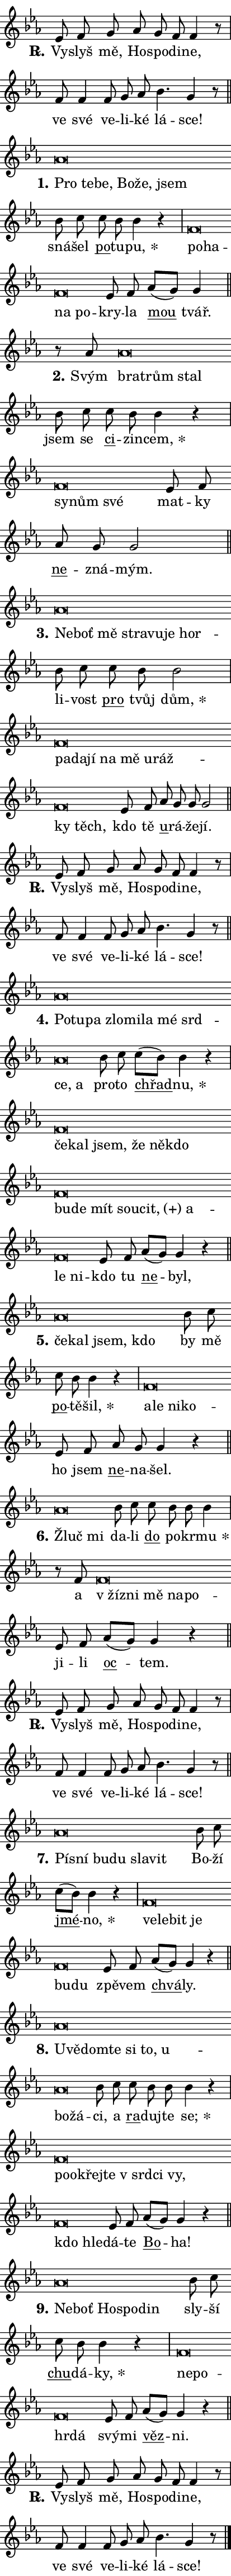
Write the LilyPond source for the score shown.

\version "2.22.1"
\header { tagline = "" }
\paper {
  indent = 0\cm
  top-margin = 0\cm
  right-margin = 0\cm
  bottom-margin = 0\cm
  left-margin = 0\cm
  paper-width = 7\cm
  page-breaking = #ly:one-page-breaking
  system-system-spacing.basic-distance = #11
  score-system-spacing.basic-distance = #11.3
  ragged-last = ##f
}


%% Author: Thomas Morley
%% https://lists.gnu.org/archive/html/lilypond-user/2020-05/msg00002.html
#(define (line-position grob)
"Returns position of @var[grob} in current system:
   @code{'start}, if at first time-step
   @code{'end}, if at last time-step
   @code{'middle} otherwise
"
  (let* ((col (ly:item-get-column grob))
         (ln (ly:grob-object col 'left-neighbor))
         (rn (ly:grob-object col 'right-neighbor))
         (col-to-check-left (if (ly:grob? ln) ln col))
         (col-to-check-right (if (ly:grob? rn) rn col))
         (break-dir-left
           (and
             (ly:grob-property col-to-check-left 'non-musical #f)
             (ly:item-break-dir col-to-check-left)))
         (break-dir-right
           (and
             (ly:grob-property col-to-check-right 'non-musical #f)
             (ly:item-break-dir col-to-check-right))))
        (cond ((eqv? 1 break-dir-left) 'start)
              ((eqv? -1 break-dir-right) 'end)
              (else 'middle))))

#(define (tranparent-at-line-position vctor)
  (lambda (grob)
  "Relying on @code{line-position} select the relevant enry from @var{vctor}.
Used to determine transparency,"
    (case (line-position grob)
      ((end) (not (vector-ref vctor 0)))
      ((middle) (not (vector-ref vctor 1)))
      ((start) (not (vector-ref vctor 2))))))

noteHeadBreakVisibility =
#(define-music-function (break-visibility)(vector?)
"Makes @code{NoteHead}s transparent relying on @var{break-visibility}"
#{
  \override NoteHead.transparent =
    #(tranparent-at-line-position break-visibility)
#})

#(define delete-ledgers-for-transparent-note-heads
  (lambda (grob)
    "Reads whether a @code{NoteHead} is transparent.
If so this @code{NoteHead} is removed from @code{'note-heads} from
@var{grob}, which is supposed to be @code{LedgerLineSpanner}.
As a result ledgers are not printed for this @code{NoteHead}"
    (let* ((nhds-array (ly:grob-object grob 'note-heads))
           (nhds-list
             (if (ly:grob-array? nhds-array)
                 (ly:grob-array->list nhds-array)
                 '()))
           ;; Relies on the transparent-property being done before
           ;; Staff.LedgerLineSpanner.after-line-breaking is executed.
           ;; This is fragile ...
           (to-keep
             (remove
               (lambda (nhd)
                 (ly:grob-property nhd 'transparent #f))
               nhds-list)))
      ;; TODO find a better method to iterate over grob-arrays, similiar
      ;; to filter/remove etc for lists
      ;; For now rebuilt from scratch
      (set! (ly:grob-object grob 'note-heads)  '())
      (for-each
        (lambda (nhd)
          (ly:pointer-group-interface::add-grob grob 'note-heads nhd))
        to-keep))))

hideNotes = {
  \noteHeadBreakVisibility #begin-of-line-visible
}
unHideNotes = {
  \noteHeadBreakVisibility #all-visible
}

% work-around for resetting accidentals
% https://lilypond.org/doc/v2.23/Documentation/notation/displaying-rhythms#unmetered-music
cadenzaMeasure = {
  \cadenzaOff
  \partial 1024 s1024
  \cadenzaOn
}

#(define-markup-command (accent layout props text) (markup?)
  "Underline accented syllable"
  (interpret-markup layout props
    #{\markup \override #'(offset . 4.3) \underline { #text }#}))

responsum = \markup \concat {
  "R" \hspace #-1.05 \path #0.1 #'((moveto 0 0.07) (lineto 0.9 0.8)) \hspace #0.05 "."
}

\layout {
    \context {
        \Staff
        \remove "Time_signature_engraver"
        \override LedgerLineSpanner.after-line-breaking = #delete-ledgers-for-transparent-note-heads
    }
    \context {
        \Voice {
            \override NoteHead.output-attributes = #'((class . "notehead"))
            \override Hairpin.height = #0.55
        }
    }
    \context {
        \Lyrics {
            \override StanzaNumber.output-attributes = #'((class . "stanzanumber"))
            \override LyricSpace.minimum-distance = #0.9
            \override LyricText.font-name = #"TeX Gyre Schola"
            \override LyricText.font-size = 1
            \override StanzaNumber.font-name = #"TeX Gyre Schola Bold"
            \override StanzaNumber.font-size = 1
        }
    }
}

% magnetic-lyrics.ily
%
%   written by
%     Jean Abou Samra <jean@abou-samra.fr>
%     Werner Lemberg <wl@gnu.org>
%
%   adapted by
%     Jiri Hon <jiri.hon@gmail.com>
%
% Version 2022-Apr-15

% https://www.mail-archive.com/lilypond-user@gnu.org/msg149350.html

#(define (Left_hyphen_pointer_engraver context)
   "Collect syllable-hyphen-syllable occurrences in lyrics and store
them in properties.  This engraver only looks to the left.  For
example, if the lyrics input is @code{foo -- bar}, it does the
following.

@itemize @bullet
@item
Set the @code{text} property of the @code{LyricHyphen} grob between
@q{foo} and @q{bar} to @code{foo}.

@item
Set the @code{left-hyphen} property of the @code{LyricText} grob with
text @q{foo} to the @code{LyricHyphen} grob between @q{foo} and
@q{bar}.
@end itemize

Use this auxiliary engraver in combination with the
@code{lyric-@/text::@/apply-@/magnetic-@/offset!} hook."
   (let ((hyphen #f)
         (text #f))
     (make-engraver
      (acknowledgers
       ((lyric-syllable-interface engraver grob source-engraver)
        (set! text grob)))
      (end-acknowledgers
       ((lyric-hyphen-interface engraver grob source-engraver)
        ;(when (not (grob::has-interface grob 'lyric-space-interface))
          (set! hyphen grob)));)
      ((stop-translation-timestep engraver)
       (when (and text hyphen)
         (ly:grob-set-object! text 'left-hyphen hyphen))
       (set! text #f)
       (set! hyphen #f)))))

#(define (lyric-text::apply-magnetic-offset! grob)
   "If the space between two syllables is less than the value in
property @code{LyricText@/.details@/.squash-threshold}, move the right
syllable to the left so that it gets concatenated with the left
syllable.

Use this function as a hook for
@code{LyricText@/.after-@/line-@/breaking} if the
@code{Left_@/hyphen_@/pointer_@/engraver} is active."
   (let ((hyphen (ly:grob-object grob 'left-hyphen #f)))
     (when hyphen
       (let ((left-text (ly:spanner-bound hyphen LEFT)))
         (when (grob::has-interface left-text 'lyric-syllable-interface)
           (let* ((common (ly:grob-common-refpoint grob left-text X))
                  (this-x-ext (ly:grob-extent grob common X))
                  (left-x-ext
                   (begin
                     ;; Trigger magnetism for left-text.
                     (ly:grob-property left-text 'after-line-breaking)
                     (ly:grob-extent left-text common X)))
                  ;; `delta` is the gap width between two syllables.
                  (delta (- (interval-start this-x-ext)
                            (interval-end left-x-ext)))
                  (details (ly:grob-property grob 'details))
                  (threshold (assoc-get 'squash-threshold details 0.2)))
             (when (< delta threshold)
               (let* (;; We have to manipulate the input text so that
                      ;; ligatures crossing syllable boundaries are not
                      ;; disabled.  For languages based on the Latin
                      ;; script this is essentially a beautification.
                      ;; However, for non-Western scripts it can be a
                      ;; necessity.
                      (lt (ly:grob-property left-text 'text))
                      (rt (ly:grob-property grob 'text))
                      (is-space (grob::has-interface hyphen 'lyric-space-interface))
                      (space (if is-space " " ""))
                      (space-markup (grob-interpret-markup grob " "))
                      (space-size (interval-length (ly:stencil-extent space-markup X)))
                      (extra-delta (if is-space space-size 0))
                      ;; Append new syllable.
                      (ltrt-space (if (and (string? lt) (string? rt))
                                (string-append lt space rt)
                                (make-concat-markup (list lt space rt))))
                      ;; Right-align `ltrt` to the right side.
                      (ltrt-space-markup (grob-interpret-markup
                               grob
                               (make-translate-markup
                                (cons (interval-length this-x-ext) 0)
                                (make-right-align-markup ltrt-space)))))
                 (begin
                   ;; Don't print `left-text`.
                   (ly:grob-set-property! left-text 'stencil #f)
                   ;; Set text and stencil (which holds all collected
                   ;; syllables so far) and shift it to the left.
                   (ly:grob-set-property! grob 'text ltrt-space)
                   (ly:grob-set-property! grob 'stencil ltrt-space-markup)
                   (ly:grob-translate-axis! grob (- (- delta extra-delta)) X))))))))))


#(define (lyric-hyphen::displace-bounds-first grob)
   ;; Make very sure this callback isn't triggered too early.
   (let ((left (ly:spanner-bound grob LEFT))
         (right (ly:spanner-bound grob RIGHT)))
     (ly:grob-property left 'after-line-breaking)
     (ly:grob-property right 'after-line-breaking)
     (ly:lyric-hyphen::print grob)))

squashThreshold = #0.4

\layout {
  \context {
    \Lyrics
    \consists #Left_hyphen_pointer_engraver
    \override LyricText.after-line-breaking =
      #lyric-text::apply-magnetic-offset!
    \override LyricHyphen.stencil = #lyric-hyphen::displace-bounds-first
    \override LyricText.details.squash-threshold = \squashThreshold
    \override LyricHyphen.minimum-distance = 0
    \override LyricHyphen.minimum-length = \squashThreshold
  }
}

squash = \override LyricText.details.squash-threshold = 9999
unSquash = \override LyricText.details.squash-threshold = \squashThreshold

left = \override LyricText.self-alignment-X = #LEFT
unLeft = \revert LyricText.self-alignment-X

starOffset = #(lambda (grob) 
                (let ((x_offset (ly:self-alignment-interface::aligned-on-x-parent grob)))
                  (if (= x_offset 0) 0 (+ x_offset 1.2))))

star = #(define-music-function (syllable)(string?)
"Append star separator at the end of a syllable"
#{
  \once \override LyricText.X-offset = #starOffset
  \lyricmode { \markup {
    #syllable
    \override #'((font-name . "TeX Gyre Schola Bold")) \hspace #0.2 \lower #0.65 \larger "*"
  } }
#})

starAccent = #(define-music-function (syllable)(string?)
"Append star separator at the end of a syllable and make accent"
#{
  \once \override LyricText.X-offset = #starOffset
  \lyricmode { \markup {
    \accent #syllable
    \override #'((font-name . "TeX Gyre Schola Bold")) \hspace #0.2 \lower #0.65 \larger "*"
  } }
#})

breath = #(define-music-function (syllable)(string?)
"Append breathing indicator at the end of a syllable"
#{
  \lyricmode { \markup { #syllable "+" } }
#})

optionalBreath = #(define-music-function (syllable)(string?)
"Append optional breathing indicator at the end of a syllable"
#{
  \lyricmode { \markup { #syllable "(+)" } }
#})


\score {
    <<
        \new Voice = "melody" { \cadenzaOn \key es \major \relative { es'8 f g as g f f4 r8 \cadenzaMeasure \bar "|" f f4 \bar "" f8 g as \bar "" bes4. g4 r8 \cadenzaMeasure \bar "||" \break } }
        \new Lyrics \lyricsto "melody" { \lyricmode { \set stanza = \responsum
Vy -- slyš mě, Ho -- spo -- di -- ne, ve své ve -- li -- ké lá -- sce! } }
    >>
    \layout {}
}

\score {
    <<
        \new Voice = "melody" { \cadenzaOn \key es \major \relative { as'\breve*1/16 \hideNotes \breve*1/16 \bar "" \breve*1/16 \bar "" \breve*1/16 \bar "" \breve*1/16 \breve*1/16 \bar "" \unHideNotes bes8 c \bar "" c bes bes4 r \cadenzaMeasure \bar "|" f\breve*1/16 \hideNotes \breve*1/16 \bar "" \breve*1/16 \breve*1/16 \bar "" \unHideNotes es8 f \bar "" as[( g)] g4 \cadenzaMeasure \bar "||" \break } }
        \new Lyrics \lyricsto "melody" { \lyricmode { \set stanza = "1."
\left Pro \squash te -- be, Bo -- že, jsem \unLeft \unSquash sná -- šel \markup \accent po -- tu -- \star pu, \left po -- \squash ha -- na po -- \unLeft \unSquash kry -- la \markup \accent mou tvář. } }
    >>
    \layout {}
}

\score {
    <<
        \new Voice = "melody" { \cadenzaOn \key es \major \relative { r8 as' as\breve*1/16 \hideNotes \breve*1/16 \breve*1/16 \bar "" \unHideNotes bes8 c \bar "" c bes bes4 r \cadenzaMeasure \bar "|" f\breve*1/16 \hideNotes \breve*1/16 \breve*1/16 \bar "" \unHideNotes es8 f \bar "" as g g2 \cadenzaMeasure \bar "||" \break } }
        \new Lyrics \lyricsto "melody" { \lyricmode { \set stanza = "2."
Svým \left bra -- \squash trům stal \unLeft \unSquash jsem se \markup \accent ci -- zin -- \star cem, \left sy -- \squash nům své \unLeft \unSquash mat -- ky \markup \accent ne -- zná -- mým. } }
    >>
    \layout {}
}

\score {
    <<
        \new Voice = "melody" { \cadenzaOn \key es \major \relative { as'\breve*1/16 \hideNotes \breve*1/16 \bar "" \breve*1/16 \bar "" \breve*1/16 \bar "" \breve*1/16 \bar "" \breve*1/16 \breve*1/16 \bar "" \unHideNotes bes8 c \bar "" c bes bes2 \cadenzaMeasure \bar "|" f\breve*1/16 \hideNotes \breve*1/16 \bar "" \breve*1/16 \bar "" \breve*1/16 \bar "" \breve*1/16 \bar "" \breve*1/16 \bar "" \breve*1/16 \bar "" \breve*1/16 \breve*1/16 \bar "" \unHideNotes es8 f \bar "" as g g g2 \cadenzaMeasure \bar "||" \break } }
        \new Lyrics \lyricsto "melody" { \lyricmode { \set stanza = "3."
\left Ne -- \squash boť mě stra -- vu -- je hor -- \unLeft \unSquash li -- vost \markup \accent pro tvůj \star dům, \left pa -- \squash da -- jí na mě u -- ráž -- ky těch, \unLeft \unSquash kdo tě \markup \accent u -- rá -- že -- jí. } }
    >>
    \layout {}
}

\score {
    <<
        \new Voice = "melody" { \cadenzaOn \key es \major \relative { es'8 f g as g f f4 r8 \cadenzaMeasure \bar "|" f f4 \bar "" f8 g as \bar "" bes4. g4 r8 \cadenzaMeasure \bar "||" \break } }
        \new Lyrics \lyricsto "melody" { \lyricmode { \set stanza = \responsum
Vy -- slyš mě, Ho -- spo -- di -- ne, ve své ve -- li -- ké lá -- sce! } }
    >>
    \layout {}
}

\score {
    <<
        \new Voice = "melody" { \cadenzaOn \key es \major \relative { as'\breve*1/16 \hideNotes \breve*1/16 \bar "" \breve*1/16 \bar "" \breve*1/16 \bar "" \breve*1/16 \bar "" \breve*1/16 \bar "" \breve*1/16 \bar "" \breve*1/16 \bar "" \breve*1/16 \breve*1/16 \bar "" \unHideNotes bes8 c \bar "" c[( bes)] bes4 r \cadenzaMeasure \bar "|" f\breve*1/16 \hideNotes \breve*1/16 \bar "" \breve*1/16 \bar "" \breve*1/16 \bar "" \breve*1/16 \bar "" \breve*1/16 \bar "" \breve*1/16 \bar "" \breve*1/16 \bar "" \breve*1/16 \bar "" \breve*1/16 \bar "" \breve*1/16 \bar "" \breve*1/16 \bar "" \breve*1/16 \breve*1/16 \bar "" \unHideNotes es8 f \bar "" as[( g)] g4 r \cadenzaMeasure \bar "||" \break } }
        \new Lyrics \lyricsto "melody" { \lyricmode { \set stanza = "4."
\left Po -- \squash tu -- pa zlo -- mi -- la mé srd -- ce, a \unLeft \unSquash pro -- to \markup \accent chřad -- \star nu, \left če -- \squash kal jsem, že ně -- kdo bu -- de mít sou -- \optionalBreath cit, a -- le ni -- \unLeft \unSquash kdo tu \markup \accent ne -- byl, } }
    >>
    \layout {}
}

\score {
    <<
        \new Voice = "melody" { \cadenzaOn \key es \major \relative { as'\breve*1/16 \hideNotes \breve*1/16 \bar "" \breve*1/16 \breve*1/16 \bar "" \unHideNotes bes8 c \bar "" c bes bes4 r \cadenzaMeasure \bar "|" f\breve*1/16 \hideNotes \breve*1/16 \bar "" \breve*1/16 \breve*1/16 \bar "" \unHideNotes es8 f \bar "" as g g4 r \cadenzaMeasure \bar "||" \break } }
        \new Lyrics \lyricsto "melody" { \lyricmode { \set stanza = "5."
\left če -- \squash kal jsem, kdo \unLeft \unSquash by mě \markup \accent po -- tě -- \star šil, \left a -- \squash le ni -- ko -- \unLeft \unSquash ho jsem \markup \accent ne -- na -- šel. } }
    >>
    \layout {}
}

\score {
    <<
        \new Voice = "melody" { \cadenzaOn \key es \major \relative { as'\breve*1/16 \hideNotes \breve*1/16 \bar "" \unHideNotes bes8 c \bar "" c bes bes bes4 \cadenzaMeasure \bar "|" r8 f f\breve*1/16 \hideNotes \breve*1/16 \bar "" \breve*1/16 \bar "" \breve*1/16 \breve*1/16 \bar "" \unHideNotes es8 f \bar "" as[( g)] g4 r \cadenzaMeasure \bar "||" \break } }
        \new Lyrics \lyricsto "melody" { \lyricmode { \set stanza = "6."
\left Žluč \squash mi \unLeft \unSquash da -- li \markup \accent do po -- kr -- \star mu a \left "v žíz" -- \squash ni mě na -- po -- \unLeft \unSquash ji -- li \markup \accent oc -- tem. } }
    >>
    \layout {}
}

\score {
    <<
        \new Voice = "melody" { \cadenzaOn \key es \major \relative { es'8 f g as g f f4 r8 \cadenzaMeasure \bar "|" f f4 \bar "" f8 g as \bar "" bes4. g4 r8 \cadenzaMeasure \bar "||" \break } }
        \new Lyrics \lyricsto "melody" { \lyricmode { \set stanza = \responsum
Vy -- slyš mě, Ho -- spo -- di -- ne, ve své ve -- li -- ké lá -- sce! } }
    >>
    \layout {}
}

\score {
    <<
        \new Voice = "melody" { \cadenzaOn \key es \major \relative { as'\breve*1/16 \hideNotes \breve*1/16 \bar "" \breve*1/16 \bar "" \breve*1/16 \bar "" \breve*1/16 \breve*1/16 \bar "" \unHideNotes bes8 c \bar "" c[( bes)] bes4 r \cadenzaMeasure \bar "|" f\breve*1/16 \hideNotes \breve*1/16 \bar "" \breve*1/16 \bar "" \breve*1/16 \bar "" \breve*1/16 \breve*1/16 \bar "" \unHideNotes es8 f \bar "" as[( g)] g4 r \cadenzaMeasure \bar "||" \break } }
        \new Lyrics \lyricsto "melody" { \lyricmode { \set stanza = "7."
\left Pí -- \squash sní bu -- du sla -- vit \unLeft \unSquash Bo -- ží \markup \accent jmé -- \star no, \left ve -- \squash le -- bit je bu -- du \unLeft \unSquash zpě -- vem \markup \accent chvá -- ly. } }
    >>
    \layout {}
}

\score {
    <<
        \new Voice = "melody" { \cadenzaOn \key es \major \relative { as'\breve*1/16 \hideNotes \breve*1/16 \bar "" \breve*1/16 \bar "" \breve*1/16 \bar "" \breve*1/16 \bar "" \breve*1/16 \bar "" \breve*1/16 \bar "" \breve*1/16 \breve*1/16 \bar "" \unHideNotes bes8 c \bar "" c bes bes bes4 r \cadenzaMeasure \bar "|" f\breve*1/16 \hideNotes \breve*1/16 \bar "" \breve*1/16 \bar "" \breve*1/16 \bar "" \breve*1/16 \bar "" \breve*1/16 \bar "" \breve*1/16 \bar "" \breve*1/16 \breve*1/16 \bar "" \unHideNotes es8 f \bar "" as[( g)] g4 r \cadenzaMeasure \bar "||" \break } }
        \new Lyrics \lyricsto "melody" { \lyricmode { \set stanza = "8."
\left U -- \squash vě -- dom -- te si to, u -- bo -- žá -- \unLeft \unSquash ci, a \markup \accent ra -- duj -- te \star se; \left po -- \squash o -- křej -- te "v srd" -- ci vy, kdo hle -- \unLeft \unSquash dá -- te \markup \accent Bo -- ha! } }
    >>
    \layout {}
}

\score {
    <<
        \new Voice = "melody" { \cadenzaOn \key es \major \relative { as'\breve*1/16 \hideNotes \breve*1/16 \bar "" \breve*1/16 \bar "" \breve*1/16 \breve*1/16 \bar "" \unHideNotes bes8 c \bar "" c bes bes4 r \cadenzaMeasure \bar "|" f\breve*1/16 \hideNotes \breve*1/16 \bar "" \breve*1/16 \breve*1/16 \bar "" \unHideNotes es8 f \bar "" as[( g)] g4 r \cadenzaMeasure \bar "||" \break } }
        \new Lyrics \lyricsto "melody" { \lyricmode { \set stanza = "9."
\left Ne -- \squash boť Ho -- spo -- din \unLeft \unSquash sly -- ší \markup \accent chu -- dá -- \star ky, \left ne -- \squash po -- hr -- dá \unLeft \unSquash svý -- mi \markup \accent věz -- ni. } }
    >>
    \layout {}
}

\score {
    <<
        \new Voice = "melody" { \cadenzaOn \key es \major \relative { es'8 f g as g f f4 r8 \cadenzaMeasure \bar "|" f f4 \bar "" f8 g as \bar "" bes4. g4 r8 \cadenzaMeasure \bar "||" \break } \bar "|." }
        \new Lyrics \lyricsto "melody" { \lyricmode { \set stanza = \responsum
Vy -- slyš mě, Ho -- spo -- di -- ne, ve své ve -- li -- ké lá -- sce! } }
    >>
    \layout {}
}
